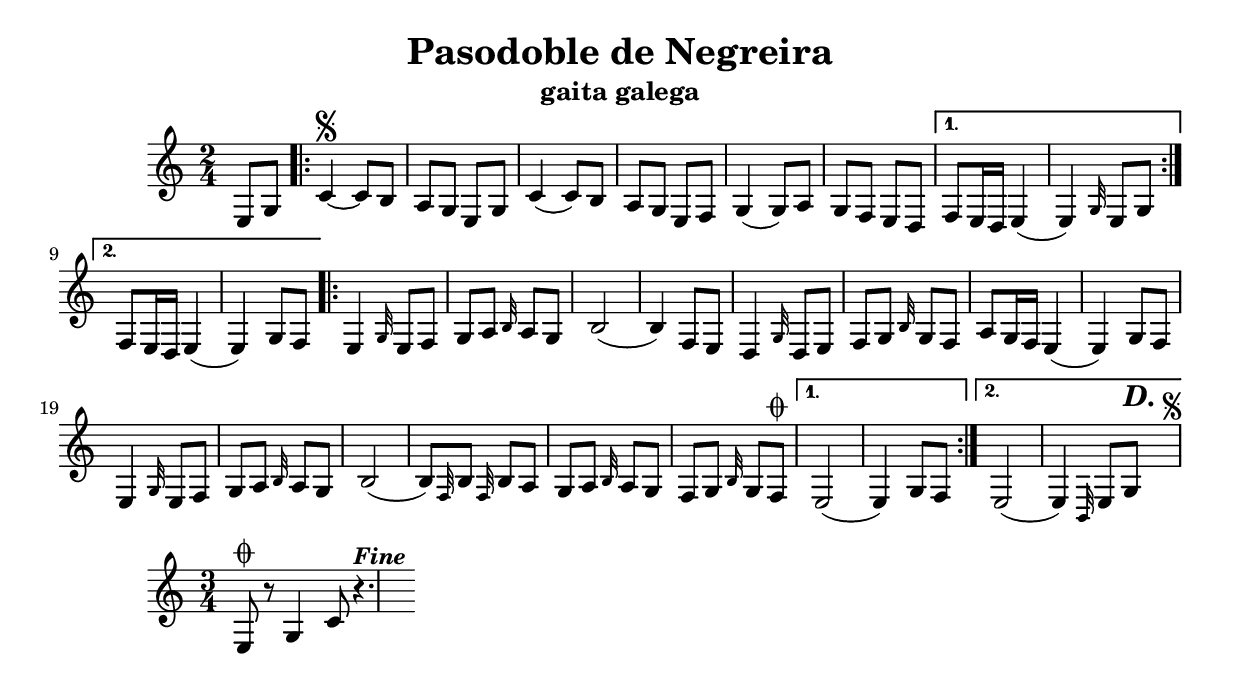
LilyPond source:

\version "2.8.4"
\header {
title = "Pasodoble de Negreira"
%composer = "tradicional"
instrument = "gaita galega"
}

%
% Master file for Galician Bagpipe
%

% Copyright 2013 by Nito Martinez
%
% This program is free software: you can redistribute it and/or modify
% it under the terms of the GNU General Public License as published by
% the Free Software Foundation, either version 3 of the License, or
% (at your option) any later version.
\version "2.16.0"

pSi = { \grace { b32 } }
pSiUp = { \grace { b'32 } }
pSol = { \grace { g32 } }
pLa = { \grace { a32 } }
pSolUp = { \grace { g'32 } }
bSi = { \grace { b32 } }
bSiDown = { \grace { b,32 } }
bFa = { \grace { f32 } }
bDo = { \grace { c32 } }
bDoDown = { \grace { c,32 } }

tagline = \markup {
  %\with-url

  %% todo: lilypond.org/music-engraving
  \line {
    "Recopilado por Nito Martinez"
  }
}



primeiraParte = {
    \repeat volta 2
    { 
      c4~\segno c8 b a[ g ] e g c4( c8 ) b a[ g ] e f |
      g4( g8 ) a g[ f ] e d
    }
    \alternative
    {
      { f8 e16 d e4( e4 ) \pSol e8 g }
      { f8 e16 d e4( e4 ) g8 f }
    }
}

segundaParte = {
     e4 \pSol e8 f g[ a ] \pSi a g b2( b4 ) f8 e |
     d4 \pSol d8 e f[ g ] \pSi g f a g16 f e4( e ) g8 f |
     e4 \pSol e8 f g[ a ] \pSi a g b2( b8 ) \bFa b \bFa b a g[ a ] \pSi a g |
     f g \pSi g f\coda
}
peza = {
  \relative {
    \clef treble
    \time 2/4
    \partial 4
    e8 g
    \primeiraParte
    \repeat volta 2
    {
      \segundaParte
    }
    \alternative
    {
      { e2( e4 ) g8 f }
      { e2( e4 ) \pSi e8 g^\markup { \huge \bold \italic D. \small \musicglyph #"scripts.segno" } }
    }
  }
}


fin = {
    \time 3/4
    \relative {
      e8\coda r8 g4 c8 r4.^\markup { \bold \italic Fine }
    }
}

\score {
  \peza
  \layout {}
}

\score {
  \fin
  \layout {}
}

\score {
  
  \unfoldRepeats {
    \peza
    \primeiraParte
    \segundaParte
    \fin
  }
  \midi { 
%    \tempo 4=72
  }
}
